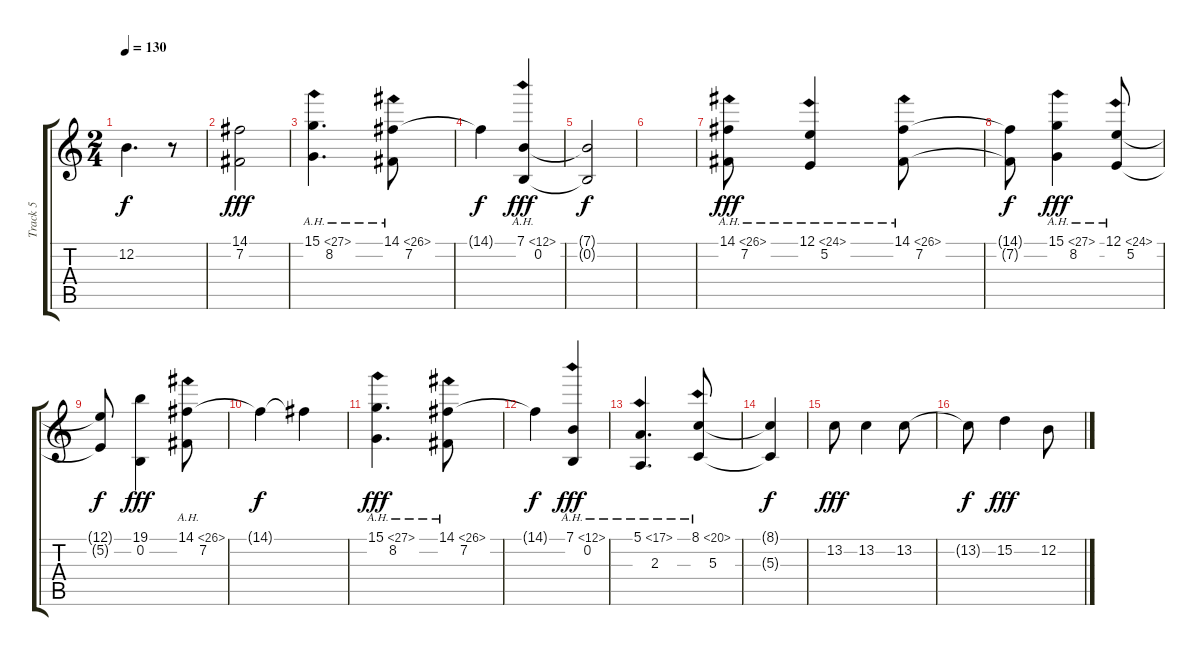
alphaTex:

\track ("Track 5" "Track 5") {instrument synthstrings1}
\staff {score tabs}
\tuning (E4 B3 G3 D3 A2 E2) {hide}
\ts (2 4)
\tempo 130
\clef g2
\ks c
12.2{t}.4{d dy f} r.8 |
(14.1 7.2).2{dy fff} |
(15.1{ah 12} 8.2).4{d} (14.1{ah 12} 7.2).8 |
14.1{t}.4{dy f} (7.1{ah 5} 0.2).4{dy fff} |
(7.1{t} 0.2{t}).2{dy f} |
|
(14.1{ah 12} 7.2).8{dy fff} (12.1{ah 12} 5.2).4 (14.1{ah 12} 7.2).8 |
(14.1{t} 7.2{t}).8{dy f} (15.1{ah 12} 8.2).4{dy fff} (12.1{ah 12} 5.2).8 |
(12.1{t} 5.2{t}).8{dy f} (19.1 0.2).4{dy fff} (14.1{ah 12} 7.2).8 |
14.1{t}.4{dy f} 14.1{t}.4 |
(15.1{ah 12} 8.2).4{d dy fff} (14.1{ah 12} 7.2).8 |
14.1{t}.4{dy f} (7.1{ah 5} 0.2).4{dy fff} |
(5.1{ah 12} 2.3).4{d} (8.1{ah 12} 5.3).8 |
(8.1{t} 5.3{t}).4{dy f} |
13.2.8{dy fff} 13.2.4 13.2.8 |
13.2{t}.8{dy f} 15.2.4{dy fff} 12.2.8
